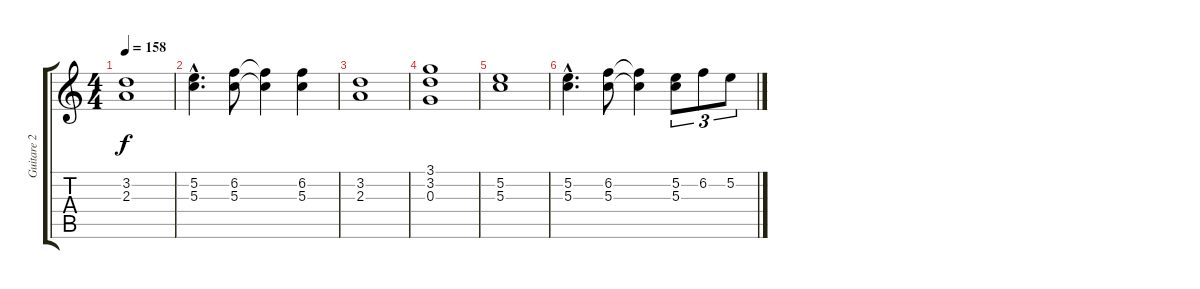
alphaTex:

\track ("Guitare 2" "Guitare 2") {instrument distortionguitar}
\staff {score tabs}
\tuning (E4 B3 G3 D3 A2 E2) {hide}
\ts (4 4)
\tempo 158
\clef g2
\ks c
(3.2 2.3).1{dy f} |
(5.2{hac} 5.3{hac}).4{d} (6.2 5.3).8 (6.2{t} 5.3{t}).4 (6.2 5.3).4 |
(3.2 2.3).1 |
(3.1 3.2 0.3).1 |
(5.2 5.3).1 |
(5.2{hac} 5.3{hac}).4{d} (6.2 5.3).8 (6.2{t} 5.3{t}).4 (5.2 5.3).8{tu (3 2)} 6.2.8{tu (3 2)} 5.2.8{tu (3 2)}
